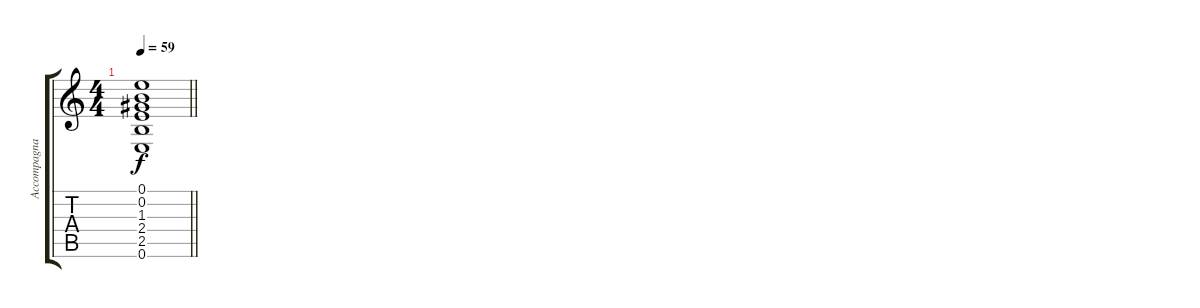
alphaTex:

\track ("Accompagnamento" "Accompagna") {instrument electricguitarclean}
\staff {score tabs}
\tuning (E4 B3 G3 D3 A2 E2) {hide}
\ts (4 4)
\tempo 59
\clef g2
\barLineRight lightlight
\ks c
(0.1{t} 0.2{t} 1.3{t} 2.4{t} 2.5{t} 0.6{t}).1{dy f}
